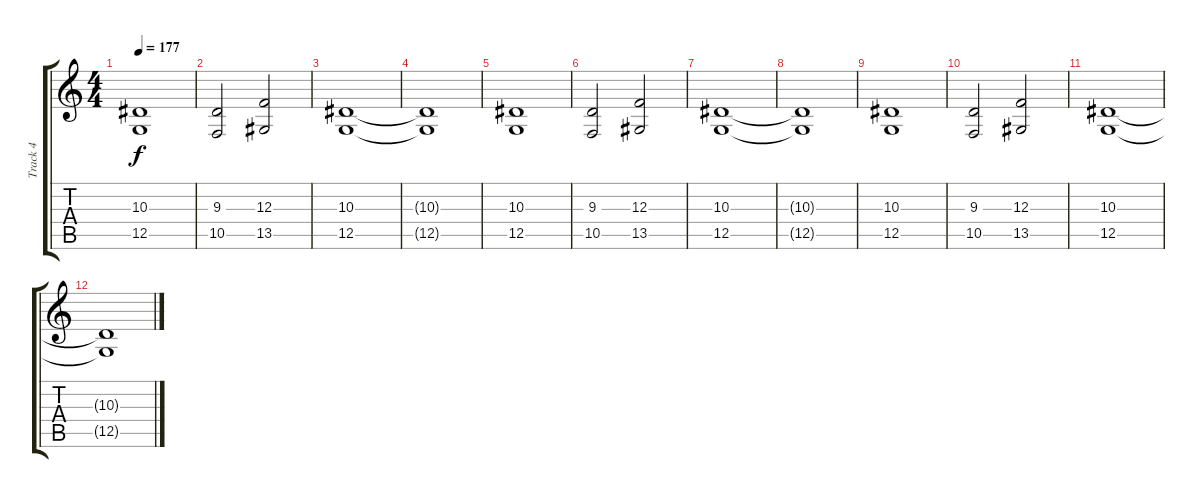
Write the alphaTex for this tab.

\track ("Track 4" "Track 4") {instrument pad2warm}
\staff {score tabs}
\tuning (D4 A3 F3 C3 G2 C2) {hide}
\ts (4 4)
\tempo 177
\clef g2
\ks c
(10.3 12.5).1{dy f} |
(9.3 10.5).2 (12.3 13.5).2 |
(10.3 12.5).1 |
(10.3{t} 12.5{t}).1 |
(10.3 12.5).1 |
(9.3 10.5).2 (12.3 13.5).2 |
(10.3 12.5).1 |
(10.3{t} 12.5{t}).1 |
(10.3 12.5).1 |
(9.3 10.5).2 (12.3 13.5).2 |
(10.3 12.5).1 |
(10.3{t} 12.5{t}).1
